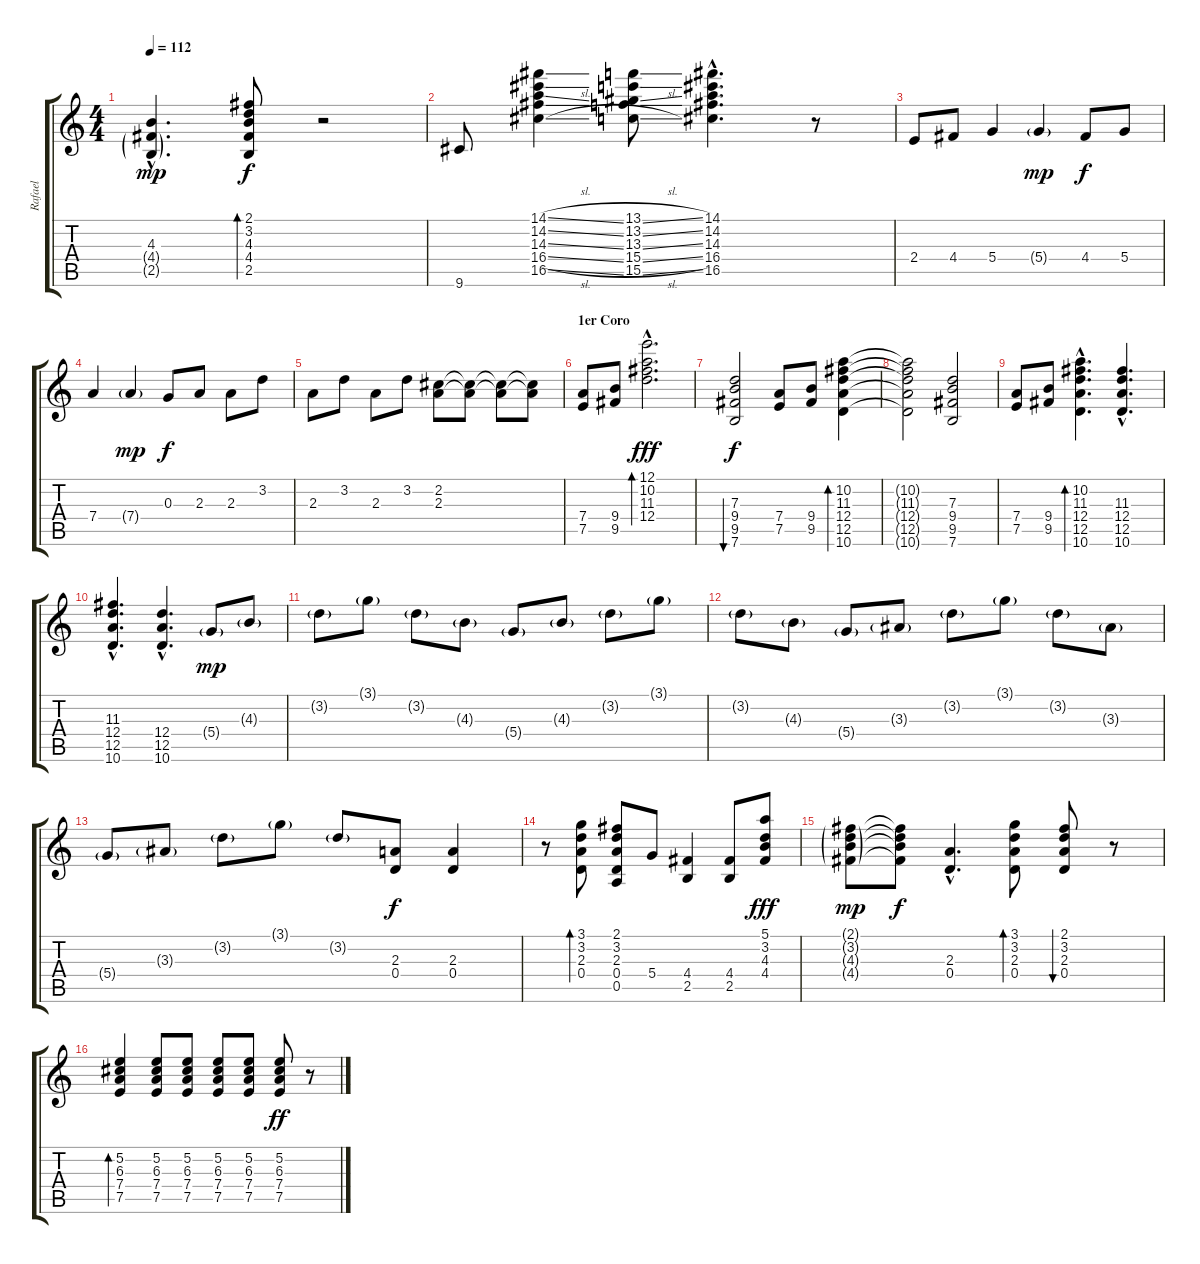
\track ("Rafael" "Rafael") {instrument electricguitarclean}
\staff {score tabs}
\tuning (E4 B3 G3 D3 A2 E2) {hide}
\ts (4 4)
\tempo 112
\clef g2
\ks c
(4.3{hac} 4.4{g hac} 2.5{g hac}).4{d dy mp} (2.1 3.2 4.3 4.4 2.5).8{bd 30 dy f} r.2 |
9.6.8 (14.1{sl} 14.2{sl} 14.3{sl} 16.4{sl} 16.5{sl}).4 (13.1{sl} 13.2{sl} 13.3{sl} 15.4{sl} 15.5{sl}).8 (14.1{hac} 14.2{hac} 14.3{hac} 16.4{hac} 16.5{hac}).4{d volume 14} r.8 |
2.4.8{volume 14} 4.4.8 5.4.4 5.4{g}.4{dy mp} 4.4.8{dy f} 5.4.8 |
7.4.4 7.4{g}.4{dy mp} 0.3.8{dy f} 2.3.8 2.3.8 3.2.8 |
2.3.8 3.2.8 2.3.8 3.2.8 (2.2 2.3).8 (2.2{t} 2.3{t}).8 (2.2{t} 2.3{t}).8 (2.2{t} 2.3{t}).8 |
\section ("" "1er Coro")
(7.4 7.5).8 (9.4 9.5).8 (12.1{hac} 10.2{hac} 11.3{hac} 12.4{hac}).2{d bd 30 dy fff} |
(7.3 9.4 9.5 7.6).2{bu 30 dy f} (7.4 7.5).8 (9.4 9.5).8 (10.2 11.3 12.4 12.5 10.6).4{bd 30} |
(10.2{t} 11.3{t} 12.4{t} 12.5{t} 10.6{t}).2 (7.3 9.4 9.5 7.6).2 |
(7.4 7.5).8 (9.4 9.5).8 (10.2{hac} 11.3{hac} 12.4{hac} 12.5{hac} 10.6{hac}).4{d bd 30} (11.3{hac} 12.4{hac} 12.5{hac} 10.6{hac}).4{d} |
(11.3{hac} 12.4{hac} 12.5{hac} 10.6{hac}).4{d} (12.4{hac} 12.5{hac} 10.6{hac}).4{d} 5.4{g}.8{dy mp} 4.3{g}.8 |
3.2{g}.8 3.1{g}.8 3.2{g}.8 4.3{g}.8 5.4{g}.8 4.3{g}.8 3.2{g}.8 3.1{g}.8 |
3.2{g}.8 4.3{g}.8 5.4{g}.8 3.3{g}.8 3.2{g}.8 3.1{g}.8 3.2{g}.8 3.3{g}.8 |
5.4{g}.8 3.3{g}.8 3.2{g}.8 3.1{g}.8 3.2{g}.8 (2.3 0.4).8{dy f} (2.3 0.4).4 |
r.8 (3.1 3.2 2.3 0.4).8{bd 30} (2.1 3.2 2.3 0.4 0.5).8 5.4.8 (4.4 2.5).4 (4.4 2.5).8 (5.1 3.2 4.3 4.4).8{dy fff} |
(2.1{g} 3.2{g} 4.3{g} 4.4{g}).8{dy mp} (2.1{t} 3.2{t} 4.3{t} 4.4{t}).8{dy f} (2.3{hac} 0.4{hac}).4{d} (3.1 3.2 2.3 0.4).8{bd 30} (2.1 3.2 2.3 0.4).8{bu 30} r.8 |
(5.2 6.3 7.4 7.5).4{bd 30} (5.2 6.3 7.4 7.5).8 (5.2 6.3 7.4 7.5).8 (5.2 6.3 7.4 7.5).8 (5.2 6.3 7.4 7.5).8 (5.2 6.3 7.4 7.5).8{dy ff} r.8
